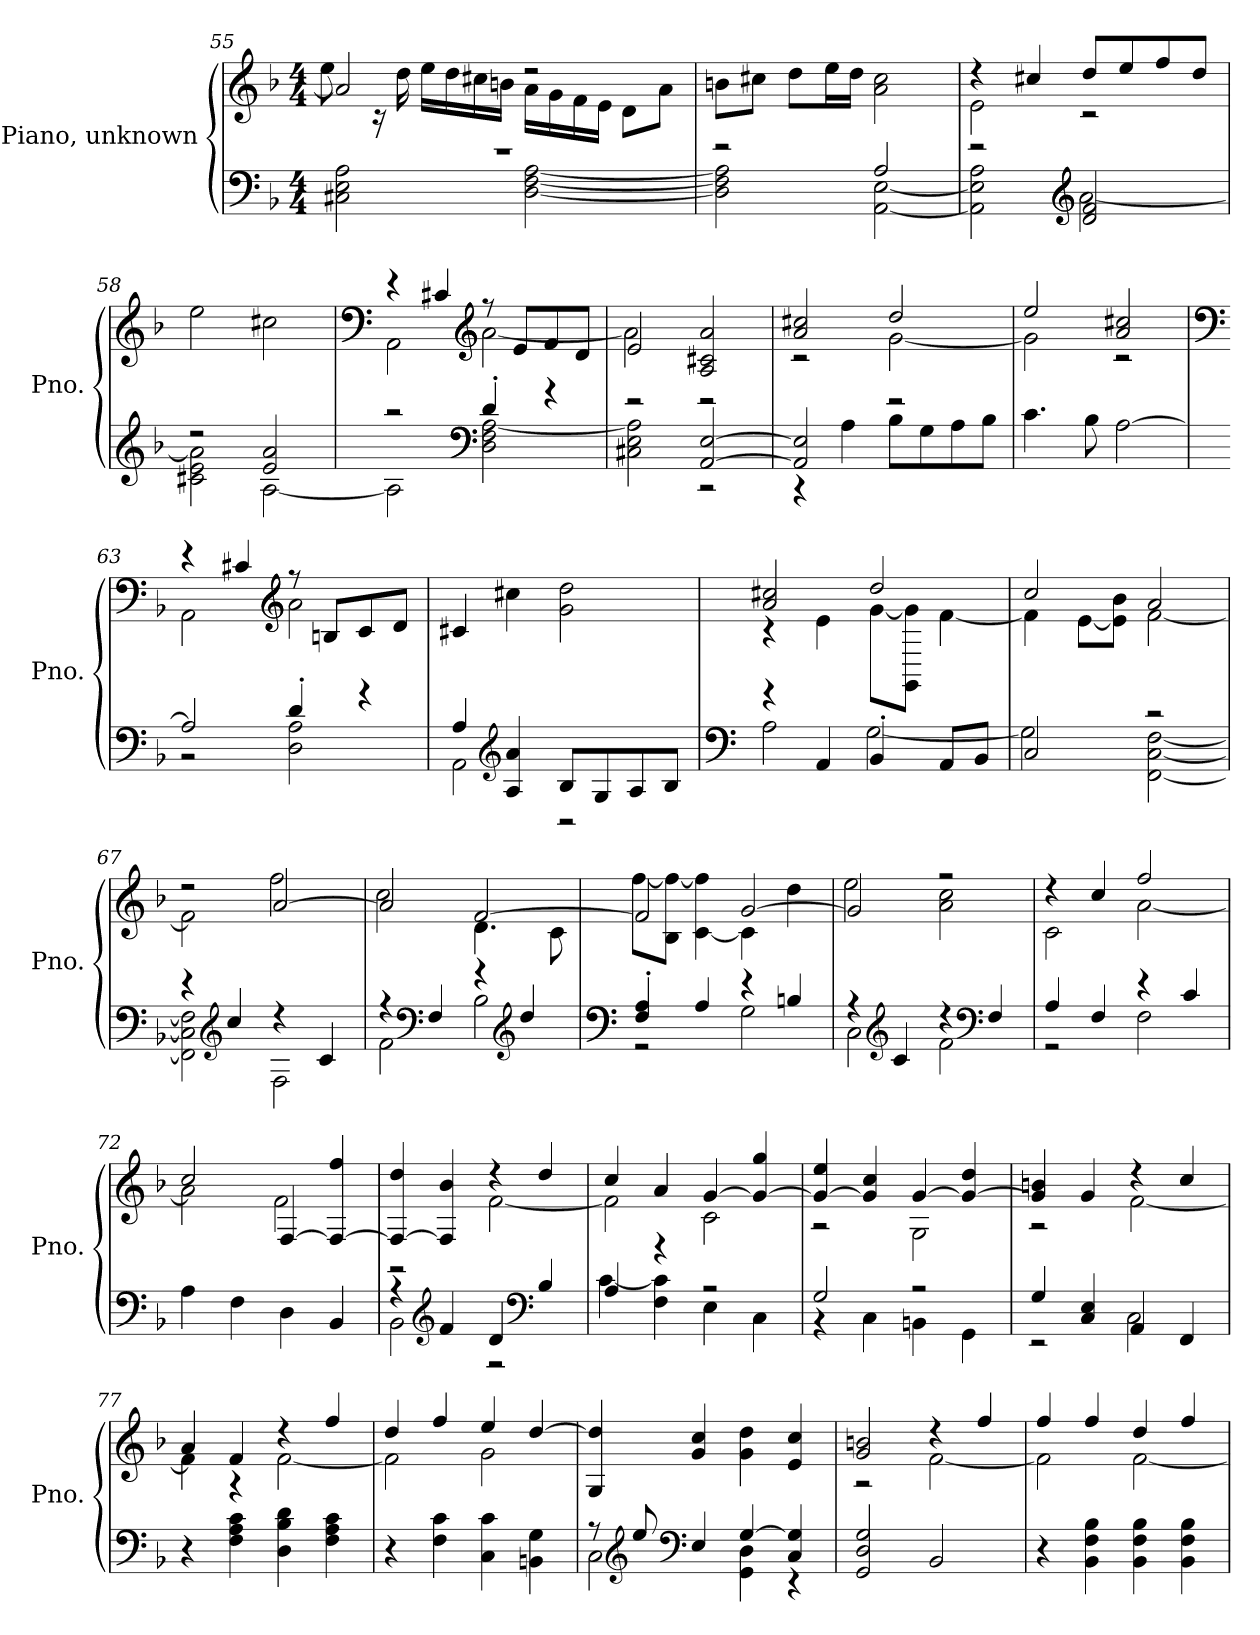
**kern	**kern
*part1	*part1
*staff2	*staff1
*I"Piano, unknown	*
*I'Pno.	*
*clefF4	*clefG2
*k[b-]	*k[b-]
*M4/4	*M4/4
=55	=55
*^	*^
1r	2C#X\ 2E\ 2A\	2a/]	8ee\
.	.	.	16r
.	.	.	16dd\
.	.	.	16ee\LL
.	.	.	16dd\
.	.	.	16cc#X\
.	.	.	16bn\JJ
.	[2D\ [2F\ [2A\	2r	16a\LL
.	.	.	16g\
.	.	.	16f\
.	.	.	16e\JJ
.	.	.	8d\L
.	.	.	8a\J
*	*	*v	*v
=56	=56	=56
2r	2D\] 2F\] 2A\]	8bn\L
.	.	8cc#X\J
.	.	8dd\L
.	.	16ee\L
.	.	16dd\JJ
2A/	[2AA\ [2E\	2a\ 2cc#\
!!LO:LB:g=z
=57	=57	=57
*	*	*^
2r	2AA\] 2E\] 2A\	4r	2e\
.	.	4cc#X/	.
*clefG2	*	*	*
2d/ 2f/	[2a\	8dd/L	2r
.	.	8ee/	.
.	.	8ff/	.
.	.	8dd/J	.
*	*	*v	*v
=58	=58	=58
2r	2c#X\ 2e\ 2a\]	2ee\
2e/ 2a/	[2A\	2cc#X\
=59	=59	=59
*	*	*clefF4
*	*	*^
2r	2A\]	4r	2AA\
.	.	4c#X/	.
*clefF4	*	*clefG2	*
4d'/	2D\ 2F\ [2A\	8r	[2a\
.	.	8e/L	.
4r	.	8f/	.
.	.	8d/J	.
=60	=60	=60	=60
2r	2C#X\ 2E\ 2A\]	2e/	2a\]
[2AA/ [2E/	2r	2A/ 2c#X/ 2a/	2r
=61	=61	=61	=61
2AA/] 2E/]	4r	2a/ 2cc#X/	2r
.	4A\	.	.
2r	8B-\L	2dd/	[2g\
.	8G\	.	.
.	8A\	.	.
.	8B-\J	.	.
*v	*v	*	*
=62	=62	=62
4.c\	2ee/	2g\]
8B-\	.	.
[2A\	2a/ 2cc#X/	2r
!!LO:LB:g=z	!!
=63	=63	=63
*	*clefF4	*
*^	*	*
2A/]	2r	4r	2AA\
.	.	4c#X/	.
*	*	*clefG2	*
4d'/	2D\ 2A\	8r	2a\
.	.	8Bn/L	.
4r	.	8c#/	.
.	.	8d/J	.
*	*	*v	*v
=64	=64	=64
4A/	2AA\	4c#X/
*clefG2	*	*
4A/ 4a/	.	4cc#X\
8B-/L	2r	2g\ 2dd\
8G/	.	.
8A/	.	.
8B-/J	.	.
=65	=65	=65
*clefF4	*	*
*	*	*^
4r	2A\	2a/ 2cc#X/	4r
4AA/	.	.	4e\
4BB-'/	[2G\	2dd/	[8g\L
.	.	.	8GG\ 8g\]J
8AA/L	.	.	[4f\
8BB-/J	.	.	.
=66	=66	=66	=66
2C/	2G\]	2cc/	4f\]
.	.	.	[8e\L
.	.	.	8e\] 8b-\J
2r	[2FF\ [2C\ [2F\	2a/	[2f\
=67	=67	=67	=67
4r	2FF\] 2C\] 2F\]	2r	2f\]
*clefG2	*	*	*
4cc/	.	.	.
4r	2F\	[2a/	2ff\
4c/	.	.	.
!!LO:PB:g=z	!!
=68	=68	=68	=68
4r	2f\	2a/]	2cc\
*clefF4	*	*	*
4F/	.	.	.
4r	2B-\	[2f/	4.d\
*clefG2	*	*	*
4dd/	.	.	.
.	.	.	8c\
=69	=69	=69	=69
*clefF4	*	*	*
4F/' 4A/'	2r	2f/]	[8ff\L
.	.	.	8B-\ 8ff\_J
4A/	.	.	[4c\ 4ff\]
4r	2G\	[2g/	4c\]
4Bn/	.	.	4dd\
=70	=70	=70	=70
4r	2C\	2g/]	2ee\
*clefG2	*	*	*
4c/	.	.	.
4r	2f\	2r	2a\ 2cc\
*clefF4	*	*	*
4F/	.	.	.
=71	=71	=71	=71
4A/	2r	4r	2c\
4F/	.	4cc/	.
4r	2F\	2ff/	[2a\
4c/	.	.	.
*v	*v	*	*
=72	=72	=72
4A\	2cc/	2a\]
4F\	.	.
4D\	[4F/	2f\
4BB-/	4F/_ 4ff/	.
!!LO:LB:g=z	!!
=73	=73	=73
*^	*	*
4r	2BB-\	4F/_ 4dd/	2r
*clefG2	*	*	*
4f/	.	4F/] 4b-/	.
4d/	2r	4r	[2f\
*clefF4	*	*	*
4B-/	.	4dd/	.
=74	=74	=74	=74
4A/	[4c\	4cc/	2f\]
4r	4F\ 4c\]	4a/	.
2r	4E\	[4g/	2c\
.	4C\	4g/_ 4gg/	.
=75	=75	=75	=75
2G/	4r	4g/_ 4ee/	2r
.	4C\	4g/] 4cc/	.
2r	4BBn\	[4g/	2G\
.	4GG\	4g/_ 4dd/	.
=76	=76	=76	=76
4G/	2r	4g/] 4bn/	2r
4C/ 4E/	.	4g/	.
4AA/	2C\	4r	[2f\
4FF/	.	4cc/	.
*v	*v	*	*
=77	=77	=77
4r	4a/	4f\]
4F\ 4A\ 4c\	4f/	4r
4D\ 4B-\ 4d\	4r	[2f\
4F\ 4A\ 4c\	4ff/	.
=78	=78	=78
4r	4dd/	2f\]
4F\ 4c\	4ff/	.
4C\ 4c\	4ee/	2g\
4BBn\ 4G\	[4dd/	.
*	*v	*v
!!LO:LB:g=z
=79	=79
*^	*
8r	2C\	4G/ 4dd/]
*clefG2	*	*
8ee/	.	.
*clefF4	*	*
4E/	.	4g/ 4cc/
[4G/	4GG\ 4D\	4g\ 4dd\
4C/ 4G/]	4r	4e/ 4cc/
*v	*v	*
=80	=80
*	*^
2GG/ 2D/ 2G/	2g/ 2bn/	2r
2BB-/	4r	[2f\
.	4ff/	.
=81	=81	=81
4r	4ff/	2f\]
4BB-\ 4F\ 4B-\	4ff/	.
4BB-\ 4F\ 4B-\	4dd/	[2f\
4BB-\ 4F\ 4B-\	4ff/	.
*	*v	*v
=	=
*-	*-
